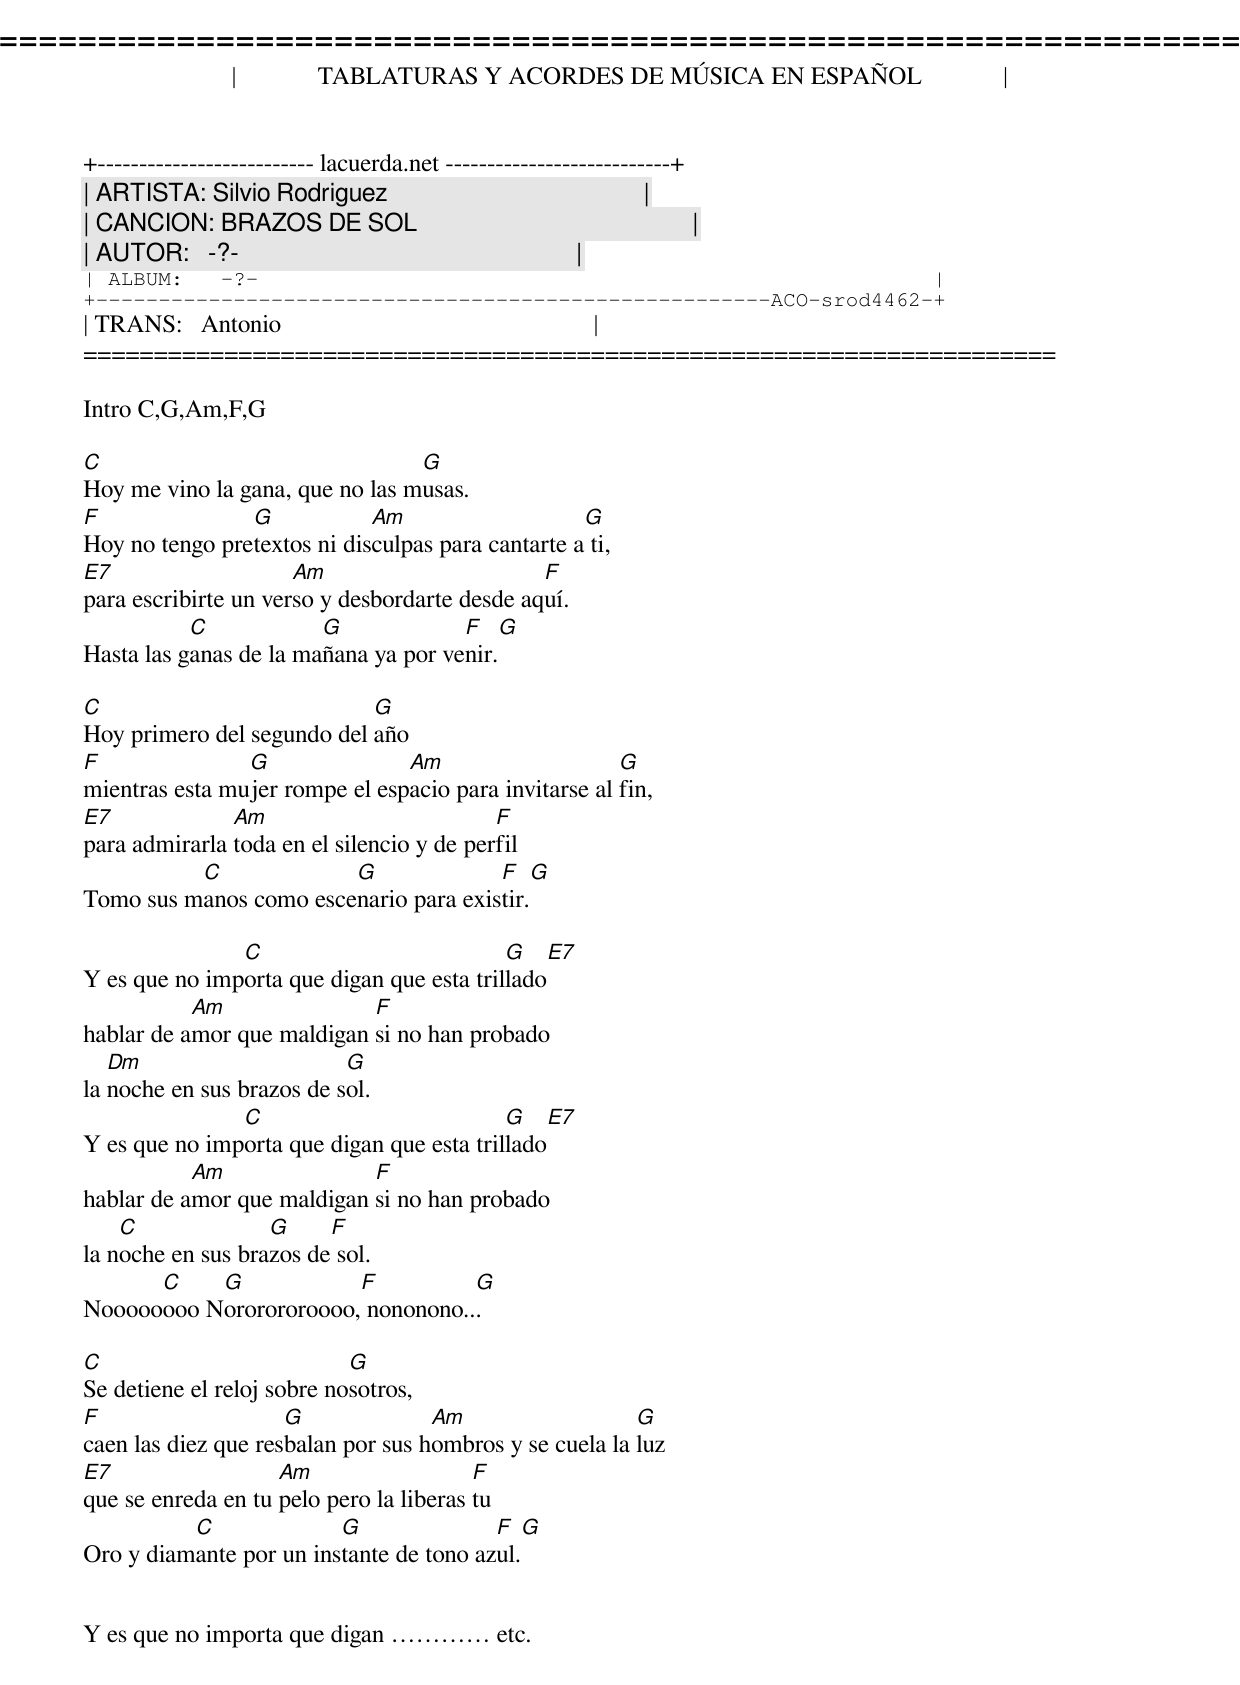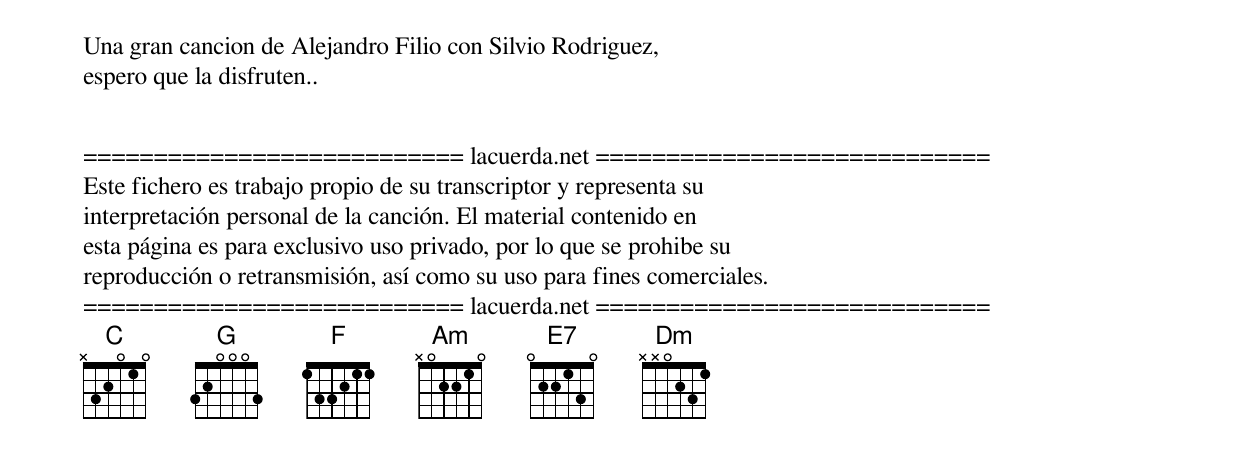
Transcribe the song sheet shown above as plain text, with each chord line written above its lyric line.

=====================================================================
|             TABLATURAS Y ACORDES DE MÚSICA EN ESPAÑOL             |
+-------------------------- lacuerda.net ---------------------------+
| ARTISTA: Silvio Rodriguez                                         |
| CANCION: BRAZOS DE SOL                                            |
| AUTOR:   -?-                                                      |
| ALBUM:   -?-                                                      |
+------------------------------------------------------ACO-srod4462-+
| TRANS:   Antonio                                                  |
=====================================================================

Intro C,G,Am,F,G

C                                G
Hoy me vino la gana, que no las musas.
F               G            Am                    G
Hoy no tengo pretextos ni disculpas para cantarte a ti,
E7                    Am                       F
para escribirte un verso y desbordarte desde aquí.
           C            G             F     G
Hasta las ganas de la mañana ya por venir.

C                           G
Hoy primero del segundo del año
F               G               Am                     G
mientras esta mujer rompe el espacio para invitarse al fin,
E7             Am                          F
para admirarla toda en el silencio y de perfil
          C             G              F     G
Tomo sus manos como escenario para existir.

               C                           G    E7
Y es que no importa que digan que esta trillado
           Am               F
hablar de amor que maldigan si no han probado
   Dm                      G
la noche en sus brazos de sol.
               C                           G    E7
Y es que no importa que digan que esta trillado
           Am               F
hablar de amor que maldigan si no han probado
    C              G     F
la noche en sus brazos de sol.
      C    G            F          G
Noooooooo Nororororoooo, nononono...

C                           G
Se detiene el reloj sobre nosotros,
F                    G              Am                   G
caen las diez que resbalan por sus hombros y se cuela la luz
E7                  Am                   F
que se enreda en tu pelo pero la liberas tu
          C              G               F    G
Oro y diamante por un instante de tono azul.


Y es que no importa que digan  etc.

Una gran cancion de Alejandro Filio con Silvio Rodriguez,
espero que la disfruten..


=========================== lacuerda.net ============================
Este fichero es trabajo propio de su transcriptor y representa su
interpretación personal de la canción. El material contenido en
esta página es para exclusivo uso privado, por lo que se prohibe su
reproducción o retransmisión, así como su uso para fines comerciales.
=========================== lacuerda.net ============================
